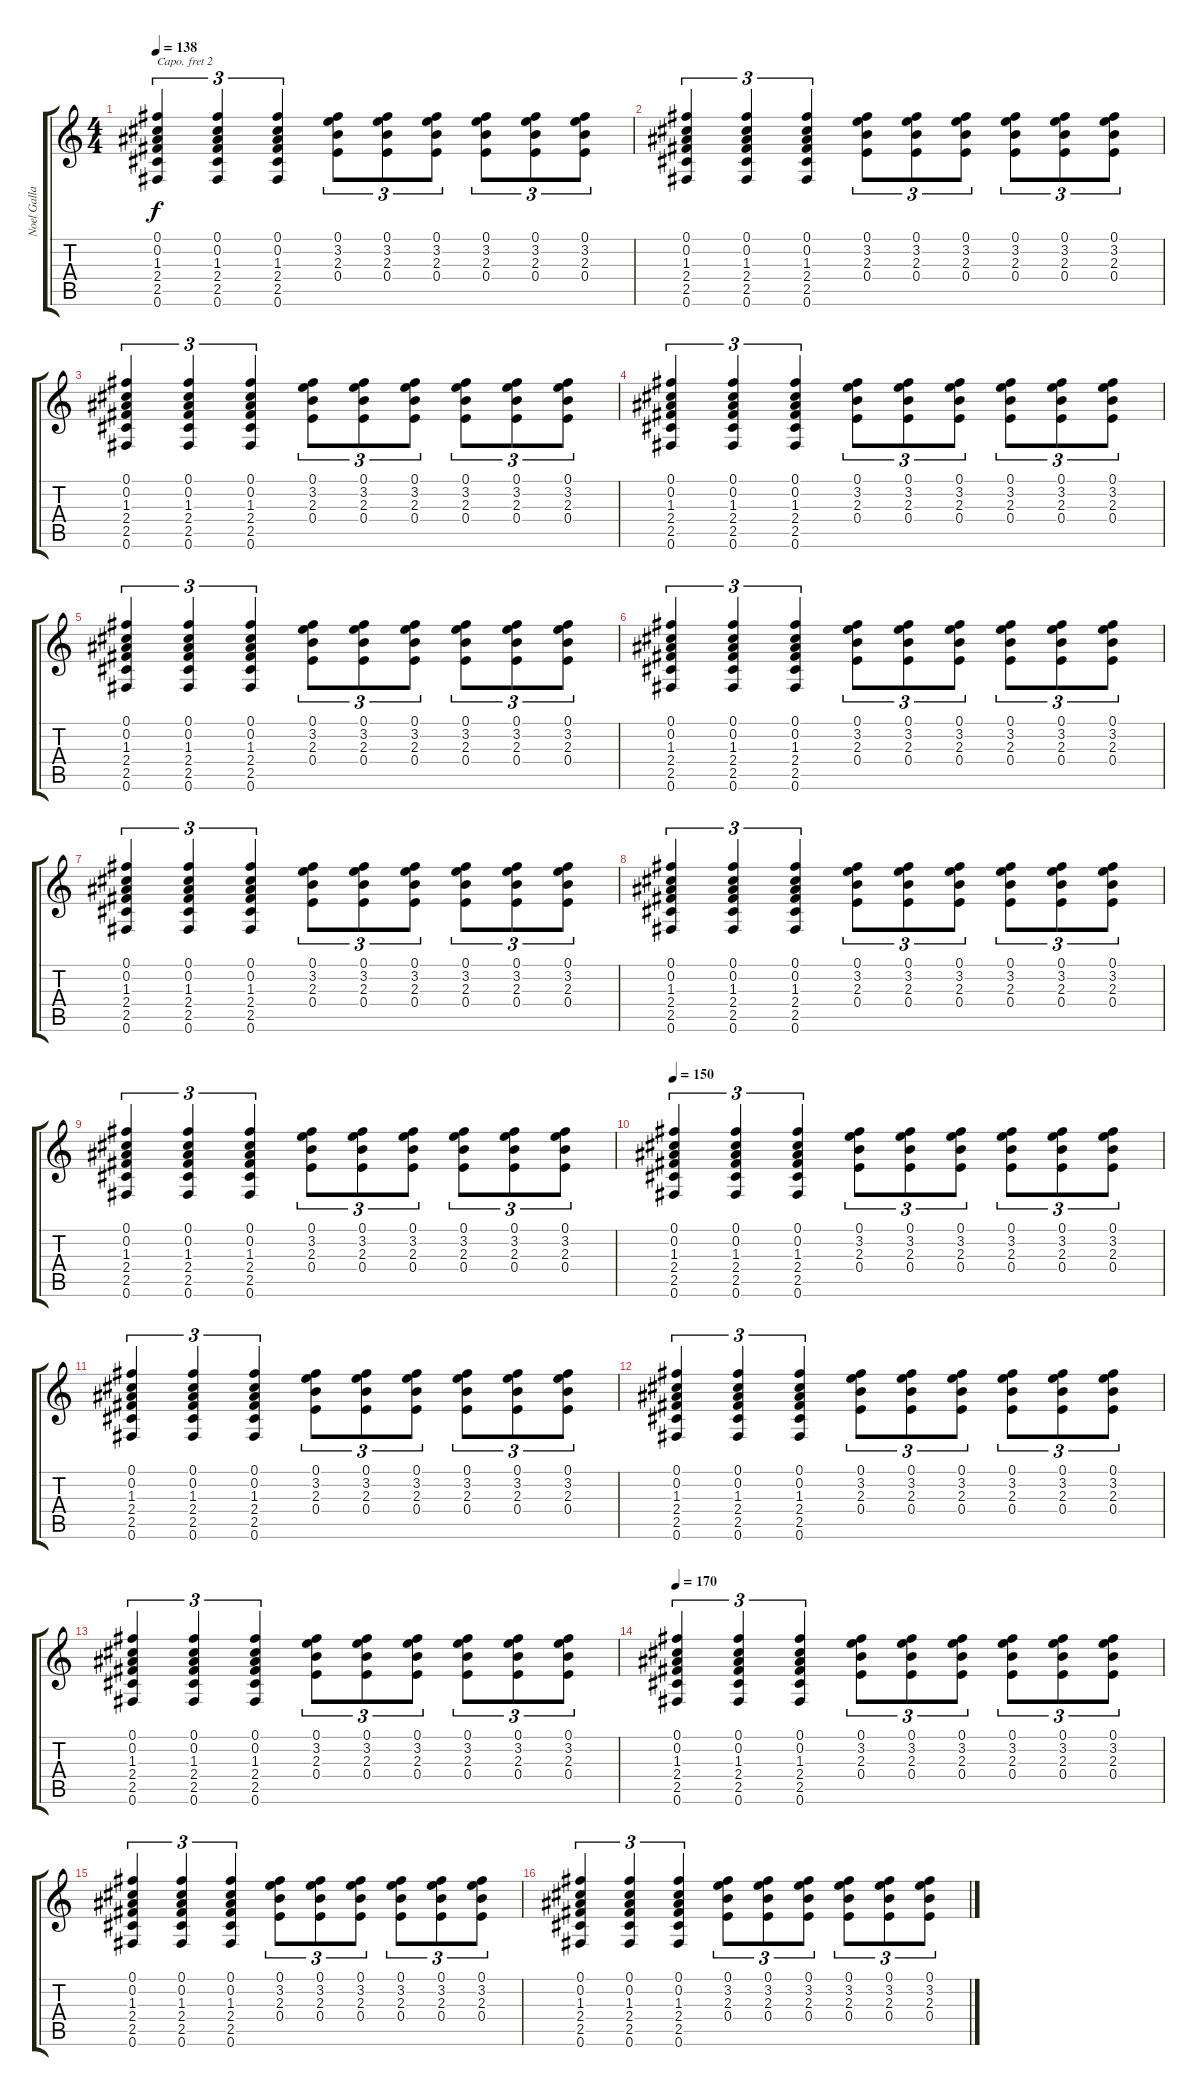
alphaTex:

\track ("Noel Gallagher" "Noel Galla") {instrument overdrivenguitar}
\staff {score tabs}
\capo 2
\tuning (E4 B3 G3 D3 A2 E2) {hide}
\ts (4 4)
\tempo 138
\clef g2
\ks c
(0.1 0.2 1.3 2.4 2.5 0.6).4{tu (3 2) dy f} (0.1 0.2 1.3 2.4 2.5 0.6).4{tu (3 2)} (0.1 0.2 1.3 2.4 2.5 0.6).4{tu (3 2)} (0.1 3.2 2.3 0.4).8{tu (3 2)} (0.1 3.2 2.3 0.4).8{tu (3 2)} (0.1 3.2 2.3 0.4).8{tu (3 2)} (0.1 3.2 2.3 0.4).8{tu (3 2)} (0.1 3.2 2.3 0.4).8{tu (3 2)} (0.1 3.2 2.3 0.4).8{tu (3 2)} |
(0.1 0.2 1.3 2.4 2.5 0.6).4{tu (3 2)} (0.1 0.2 1.3 2.4 2.5 0.6).4{tu (3 2)} (0.1 0.2 1.3 2.4 2.5 0.6).4{tu (3 2)} (0.1 3.2 2.3 0.4).8{tu (3 2)} (0.1 3.2 2.3 0.4).8{tu (3 2)} (0.1 3.2 2.3 0.4).8{tu (3 2)} (0.1 3.2 2.3 0.4).8{tu (3 2)} (0.1 3.2 2.3 0.4).8{tu (3 2)} (0.1 3.2 2.3 0.4).8{tu (3 2)} |
(0.1 0.2 1.3 2.4 2.5 0.6).4{tu (3 2)} (0.1 0.2 1.3 2.4 2.5 0.6).4{tu (3 2)} (0.1 0.2 1.3 2.4 2.5 0.6).4{tu (3 2)} (0.1 3.2 2.3 0.4).8{tu (3 2)} (0.1 3.2 2.3 0.4).8{tu (3 2)} (0.1 3.2 2.3 0.4).8{tu (3 2)} (0.1 3.2 2.3 0.4).8{tu (3 2)} (0.1 3.2 2.3 0.4).8{tu (3 2)} (0.1 3.2 2.3 0.4).8{tu (3 2)} |
(0.1 0.2 1.3 2.4 2.5 0.6).4{tu (3 2)} (0.1 0.2 1.3 2.4 2.5 0.6).4{tu (3 2)} (0.1 0.2 1.3 2.4 2.5 0.6).4{tu (3 2)} (0.1 3.2 2.3 0.4).8{tu (3 2)} (0.1 3.2 2.3 0.4).8{tu (3 2)} (0.1 3.2 2.3 0.4).8{tu (3 2)} (0.1 3.2 2.3 0.4).8{tu (3 2)} (0.1 3.2 2.3 0.4).8{tu (3 2)} (0.1 3.2 2.3 0.4).8{tu (3 2)} |
(0.1 0.2 1.3 2.4 2.5 0.6).4{tu (3 2)} (0.1 0.2 1.3 2.4 2.5 0.6).4{tu (3 2)} (0.1 0.2 1.3 2.4 2.5 0.6).4{tu (3 2)} (0.1 3.2 2.3 0.4).8{tu (3 2)} (0.1 3.2 2.3 0.4).8{tu (3 2)} (0.1 3.2 2.3 0.4).8{tu (3 2)} (0.1 3.2 2.3 0.4).8{tu (3 2)} (0.1 3.2 2.3 0.4).8{tu (3 2)} (0.1 3.2 2.3 0.4).8{tu (3 2)} |
(0.1 0.2 1.3 2.4 2.5 0.6).4{tu (3 2)} (0.1 0.2 1.3 2.4 2.5 0.6).4{tu (3 2)} (0.1 0.2 1.3 2.4 2.5 0.6).4{tu (3 2)} (0.1 3.2 2.3 0.4).8{tu (3 2)} (0.1 3.2 2.3 0.4).8{tu (3 2)} (0.1 3.2 2.3 0.4).8{tu (3 2)} (0.1 3.2 2.3 0.4).8{tu (3 2)} (0.1 3.2 2.3 0.4).8{tu (3 2)} (0.1 3.2 2.3 0.4).8{tu (3 2)} |
(0.1 0.2 1.3 2.4 2.5 0.6).4{tu (3 2)} (0.1 0.2 1.3 2.4 2.5 0.6).4{tu (3 2)} (0.1 0.2 1.3 2.4 2.5 0.6).4{tu (3 2)} (0.1 3.2 2.3 0.4).8{tu (3 2)} (0.1 3.2 2.3 0.4).8{tu (3 2)} (0.1 3.2 2.3 0.4).8{tu (3 2)} (0.1 3.2 2.3 0.4).8{tu (3 2)} (0.1 3.2 2.3 0.4).8{tu (3 2)} (0.1 3.2 2.3 0.4).8{tu (3 2)} |
(0.1 0.2 1.3 2.4 2.5 0.6).4{tu (3 2)} (0.1 0.2 1.3 2.4 2.5 0.6).4{tu (3 2)} (0.1 0.2 1.3 2.4 2.5 0.6).4{tu (3 2)} (0.1 3.2 2.3 0.4).8{tu (3 2)} (0.1 3.2 2.3 0.4).8{tu (3 2)} (0.1 3.2 2.3 0.4).8{tu (3 2)} (0.1 3.2 2.3 0.4).8{tu (3 2)} (0.1 3.2 2.3 0.4).8{tu (3 2)} (0.1 3.2 2.3 0.4).8{tu (3 2)} |
(0.1 0.2 1.3 2.4 2.5 0.6).4{tu (3 2)} (0.1 0.2 1.3 2.4 2.5 0.6).4{tu (3 2)} (0.1 0.2 1.3 2.4 2.5 0.6).4{tu (3 2)} (0.1 3.2 2.3 0.4).8{tu (3 2)} (0.1 3.2 2.3 0.4).8{tu (3 2)} (0.1 3.2 2.3 0.4).8{tu (3 2)} (0.1 3.2 2.3 0.4).8{tu (3 2)} (0.1 3.2 2.3 0.4).8{tu (3 2)} (0.1 3.2 2.3 0.4).8{tu (3 2)} |
\tempo 150
(0.1 0.2 1.3 2.4 2.5 0.6).4{tu (3 2)} (0.1 0.2 1.3 2.4 2.5 0.6).4{tu (3 2)} (0.1 0.2 1.3 2.4 2.5 0.6).4{tu (3 2)} (0.1 3.2 2.3 0.4).8{tu (3 2)} (0.1 3.2 2.3 0.4).8{tu (3 2)} (0.1 3.2 2.3 0.4).8{tu (3 2)} (0.1 3.2 2.3 0.4).8{tu (3 2)} (0.1 3.2 2.3 0.4).8{tu (3 2)} (0.1 3.2 2.3 0.4).8{tu (3 2)} |
(0.1 0.2 1.3 2.4 2.5 0.6).4{tu (3 2)} (0.1 0.2 1.3 2.4 2.5 0.6).4{tu (3 2)} (0.1 0.2 1.3 2.4 2.5 0.6).4{tu (3 2)} (0.1 3.2 2.3 0.4).8{tu (3 2)} (0.1 3.2 2.3 0.4).8{tu (3 2)} (0.1 3.2 2.3 0.4).8{tu (3 2)} (0.1 3.2 2.3 0.4).8{tu (3 2)} (0.1 3.2 2.3 0.4).8{tu (3 2)} (0.1 3.2 2.3 0.4).8{tu (3 2)} |
(0.1 0.2 1.3 2.4 2.5 0.6).4{tu (3 2)} (0.1 0.2 1.3 2.4 2.5 0.6).4{tu (3 2)} (0.1 0.2 1.3 2.4 2.5 0.6).4{tu (3 2)} (0.1 3.2 2.3 0.4).8{tu (3 2)} (0.1 3.2 2.3 0.4).8{tu (3 2)} (0.1 3.2 2.3 0.4).8{tu (3 2)} (0.1 3.2 2.3 0.4).8{tu (3 2)} (0.1 3.2 2.3 0.4).8{tu (3 2)} (0.1 3.2 2.3 0.4).8{tu (3 2)} |
(0.1 0.2 1.3 2.4 2.5 0.6).4{tu (3 2)} (0.1 0.2 1.3 2.4 2.5 0.6).4{tu (3 2)} (0.1 0.2 1.3 2.4 2.5 0.6).4{tu (3 2)} (0.1 3.2 2.3 0.4).8{tu (3 2)} (0.1 3.2 2.3 0.4).8{tu (3 2)} (0.1 3.2 2.3 0.4).8{tu (3 2)} (0.1 3.2 2.3 0.4).8{tu (3 2)} (0.1 3.2 2.3 0.4).8{tu (3 2)} (0.1 3.2 2.3 0.4).8{tu (3 2)} |
\tempo 170
(0.1 0.2 1.3 2.4 2.5 0.6).4{tu (3 2)} (0.1 0.2 1.3 2.4 2.5 0.6).4{tu (3 2)} (0.1 0.2 1.3 2.4 2.5 0.6).4{tu (3 2)} (0.1 3.2 2.3 0.4).8{tu (3 2)} (0.1 3.2 2.3 0.4).8{tu (3 2)} (0.1 3.2 2.3 0.4).8{tu (3 2)} (0.1 3.2 2.3 0.4).8{tu (3 2)} (0.1 3.2 2.3 0.4).8{tu (3 2)} (0.1 3.2 2.3 0.4).8{tu (3 2)} |
(0.1 0.2 1.3 2.4 2.5 0.6).4{tu (3 2)} (0.1 0.2 1.3 2.4 2.5 0.6).4{tu (3 2)} (0.1 0.2 1.3 2.4 2.5 0.6).4{tu (3 2)} (0.1 3.2 2.3 0.4).8{tu (3 2)} (0.1 3.2 2.3 0.4).8{tu (3 2)} (0.1 3.2 2.3 0.4).8{tu (3 2)} (0.1 3.2 2.3 0.4).8{tu (3 2)} (0.1 3.2 2.3 0.4).8{tu (3 2)} (0.1 3.2 2.3 0.4).8{tu (3 2)} |
(0.1 0.2 1.3 2.4 2.5 0.6).4{tu (3 2)} (0.1 0.2 1.3 2.4 2.5 0.6).4{tu (3 2)} (0.1 0.2 1.3 2.4 2.5 0.6).4{tu (3 2)} (0.1 3.2 2.3 0.4).8{tu (3 2)} (0.1 3.2 2.3 0.4).8{tu (3 2)} (0.1 3.2 2.3 0.4).8{tu (3 2)} (0.1 3.2 2.3 0.4).8{tu (3 2)} (0.1 3.2 2.3 0.4).8{tu (3 2)} (0.1 3.2 2.3 0.4).8{tu (3 2)}
